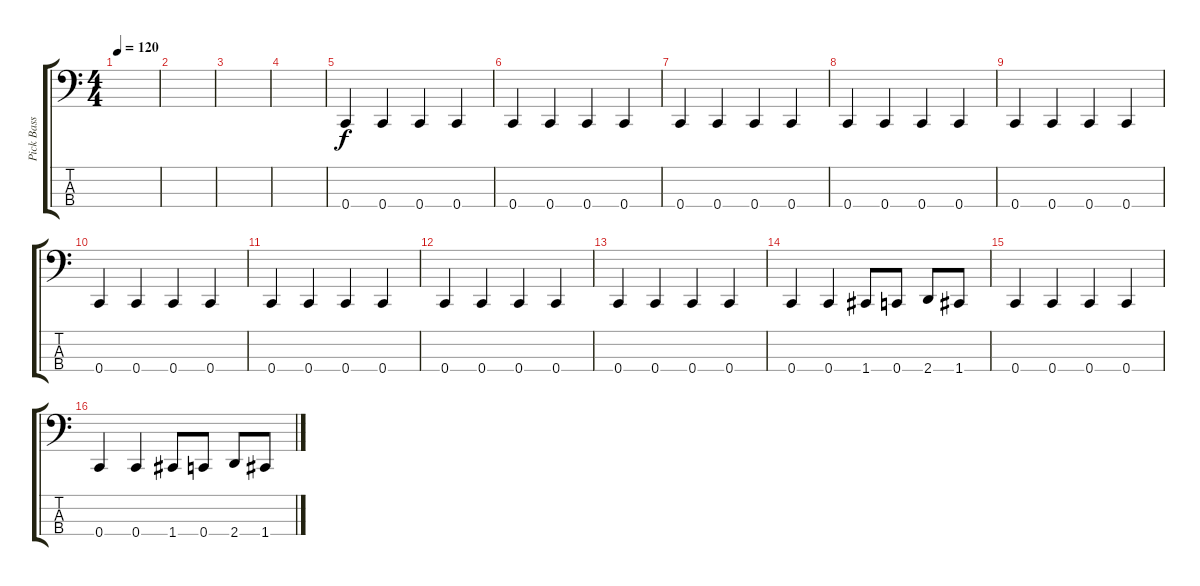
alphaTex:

\track ("Pick Bass - Gausa" "Pick Bass ") {instrument electricbasspick}
\staff {score tabs}
\tuning (E4 B3 Db1 C1) {hide}
\ts (4 4)
\tempo 120
\clef f4
\ks c
|
|
|
|
0.4.4 0.4.4 0.4.4 0.4.4 |
0.4.4 0.4.4 0.4.4 0.4.4 |
0.4.4 0.4.4 0.4.4 0.4.4 |
0.4.4 0.4.4 0.4.4 0.4.4 |
0.4.4 0.4.4 0.4.4 0.4.4 |
0.4.4 0.4.4 0.4.4 0.4.4 |
0.4.4 0.4.4 0.4.4 0.4.4 |
0.4.4 0.4.4 0.4.4 0.4.4 |
0.4.4 0.4.4 0.4.4 0.4.4 |
0.4.4 0.4.4 1.4.8 0.4.8 2.4.8 1.4.8 |
0.4.4 0.4.4 0.4.4 0.4.4 |
0.4.4 0.4.4 1.4.8 0.4.8 2.4.8 1.4.8
